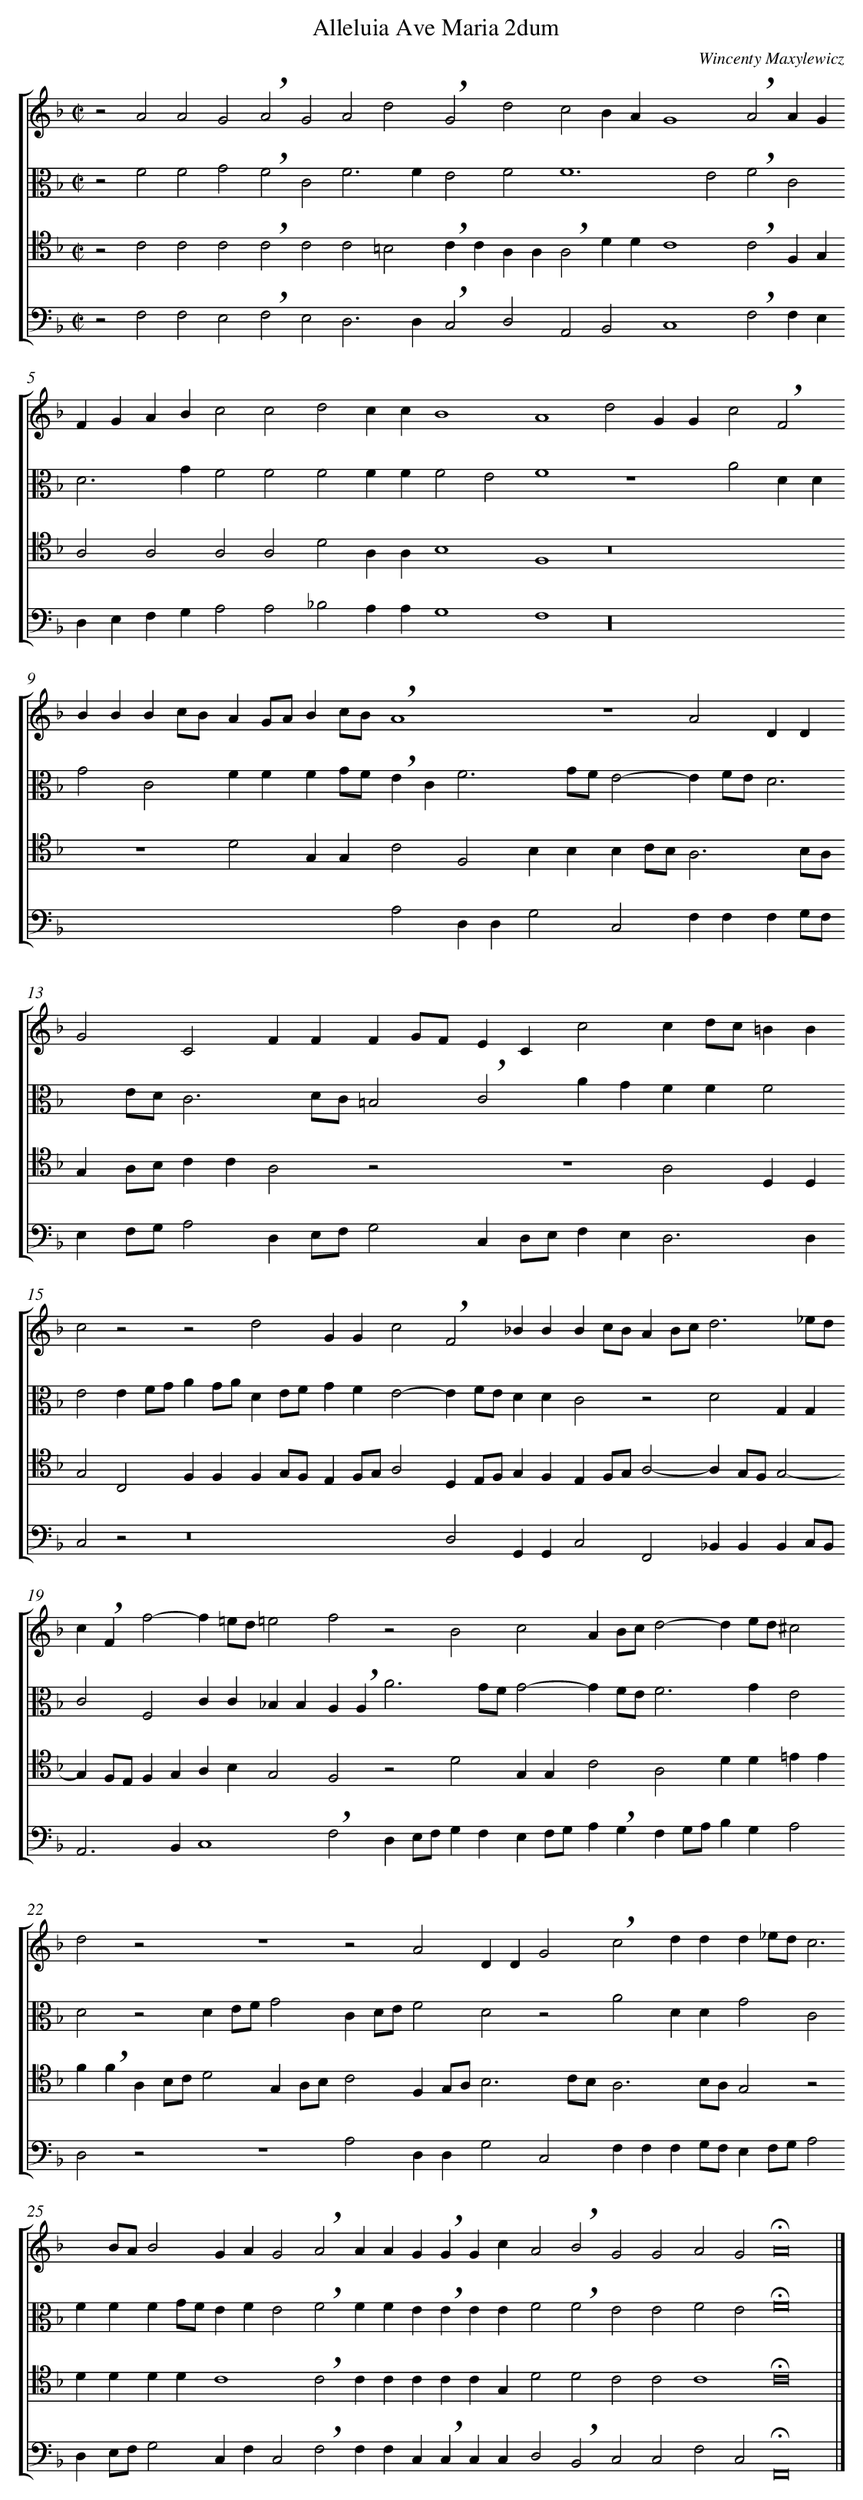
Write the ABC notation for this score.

X:1
T: Alleluia Ave Maria 2dum
C: Wincenty Maxylewicz
L: 1/4
M: C|
%%staves [1 2 3 4]
V: 1
V: 2 clef=alto
V: 3 clef=tenor
V: 4 clef=bass
K: F
[V:1] z2A2A2G2 [|]
[V:2] z2F2F2G2 [|]
[V:3] z2C2C2C2 [|]
[V:4] z2F,2F,2E,2 [|]
[V:1] !breath!A2G2A2d2 [|]
[V:2] !breath!F2C2F3F [|]
[V:3] !breath!C2C2C2=B,2 [|]
[V:4] !breath!F,2E,2D,3D, [|]
[V:1] !breath!G2d2c2BA [|]
[V:2] E2F2F6 [|]
[V:3] !breath!CCA,A,!breath!A,2DD [|]
[V:4] !breath!C,2D,2A,,2B,,2 [|]
[V:1] G4!breath!A2AG [|]
[V:2] E2!breath!F2C2 [|]
[V:3] C4!breath!C2F,G, [|]
[V:4] C,4!breath!F,2F,E, [|]
[V:1] FGABc2c2 [|]
[V:2] D2>G2F2F2 [|]
[V:3] A,2A,2A,2A,2 [|]
[V:4] D,E,F,G,A,2A,2 [|]
[V:1] d2ccB4 [|]
[V:2] F2FFF2E2 [|]
[V:3] D2A,A,B,4 [|]
[V:4] _B,2A,A,G,4 [|]
[V:1] A4d2GG [|]
[V:2] F4z4 [|]
[V:3] F,4z8 [|]
[V:4] F,4z16 [|]
[V:1] c2!breath!F2BBBc/B/ [|]
[V:2] A2DDG2C2 [|]
[V:3] z4 [|]
[V:4]  [|]
[V:1] AG/A/Bc/B/!breath!A4 [|]
[V:2] FFFG/F/!breath!ECF3 [|]
[V:3] D2G,G,C2F,2 [|]
[V:4] A,2D,D, [|]
[V:1] z4A2DD [|]
[V:2] G/F/E2-EF/E/D3 [|]
[V:3] B,B,B,C/B,/A,3B,/A,/ [|]
[V:4] G,2C,2F,F,F,G,/F,/ [|]
[V:1] G2C2FFFG/F/ [|]
[V:2] E/D/C3D/C/=B,2 [|]
[V:3] G,A,/B,/CCA,2z2 [|]
[V:4] E,F,/G,/A,2D,E,/F,/G,2 [|]
[V:1] ECc2cd/c/=BB [|]
[V:2] !breath!C2AGFFF2 [|]
[V:3] z4A,2D,D, [|]
[V:4] C,D,/E,/F,E,2<D,2D, [|]
[V:1] c2z2z2d2 [|]
[V:2] E2EF/G/AG/A/DE/F/ [|]
[V:3] G,2C,2F,F,F,G,/F,/ [|]
[V:4] C,2z2z8 [|]
[V:1] GGc2!breath!F2_BB [|]
[V:2] GFE2-EF/E/DD [|]
[V:3] E,F,/G,/A,2D,E,/F,/G,F, [|]
[V:4] D,2G,,G,, [|]
[V:1] Bc/B/AB/c/d3_e/d/ [|]
[V:2] C2z2D2G,G, [|]
[V:3] E,F,/G,/A,2-A,G,/F,/G,2- [|]
[V:4] C,2F,,2_B,,B,,B,,C,/B,,/ [|]
[V:1] c!breath!Ff2-f=e/d/=e2 [|]
[V:2] C2F,2CC_B,B, [|]
[V:3] G,F,/E,/F,G,A,B,G,2 [|]
[V:4] A,,2>B,,2C,4 [|]
[V:1] f2z2B2c2 [|]
[V:2] A,!breath!A,2<A2G/F/G2- [|]
[V:3] F,2z2D2G,G, [|]
[V:4] !breath!F,2D,E,/F,/G,F,E,F,/G,/ [|]
[V:1] AB/c/d2-de/d/^c2 [|]
[V:2] GF/E/F2>G2E2 [|]
[V:3] C2A,2DD=EE [|]
[V:4] A,!breath!G,F,G,/A,/B,G,A,2 [|]
[V:1] d2z2z4 [|]
[V:2] D2z2DE/F/G2 [|]
[V:3] F!breath!FA,B,/C/D2G,A,/B,/ [|]
[V:4] D,2z2z4 [|]
[V:1] z2A2DDG2 [|]
[V:2] CD/E/F2D2z2 [|]
[V:3] C2F,G,/A,/B,3C/B,/ [|]
[V:4] A,2D,D,G,2C,2 [|]
[V:1] !breath!c2ddd_e/d/c3 [|]
[V:2] A2DDG2C2 [|]
[V:3] A,3B,/A,/G,2z2 [|]
[V:4] F,F,F,G,/F,/E,F,/G,/A,2 [|]
[V:1] B/A/B2GAG2 [|]
[V:2] FFFG/F/EFE2 [|]
[V:3] DDDDC4 [|]
[V:4] D,E,/F,/G,2C,F,C,2 [|]
[V:1] !breath!A2AAG!breath!GGc [|]
[V:2] !breath!F2FFE!breath!EEE [|]
[V:3] !breath!C2CCCCCG, [|]
[V:4] !breath!F,2F,F,C,!breath!C,C,C, [|]
[V:1] A2!breath!B2G2G2 [|]
[V:2] F2!breath!F2E2E2 [|]
[V:3] D2D2C2C2 [|]
[V:4] D,2!breath!B,,2C,2C,2 [|]
[V:1] A2G2!fermata!A8 |]
[V:2] F2E2!fermata!F8 |]
[V:3] C4!fermata!C8 |]
[V:4] F,2C,2!fermata!F,,8 |]
